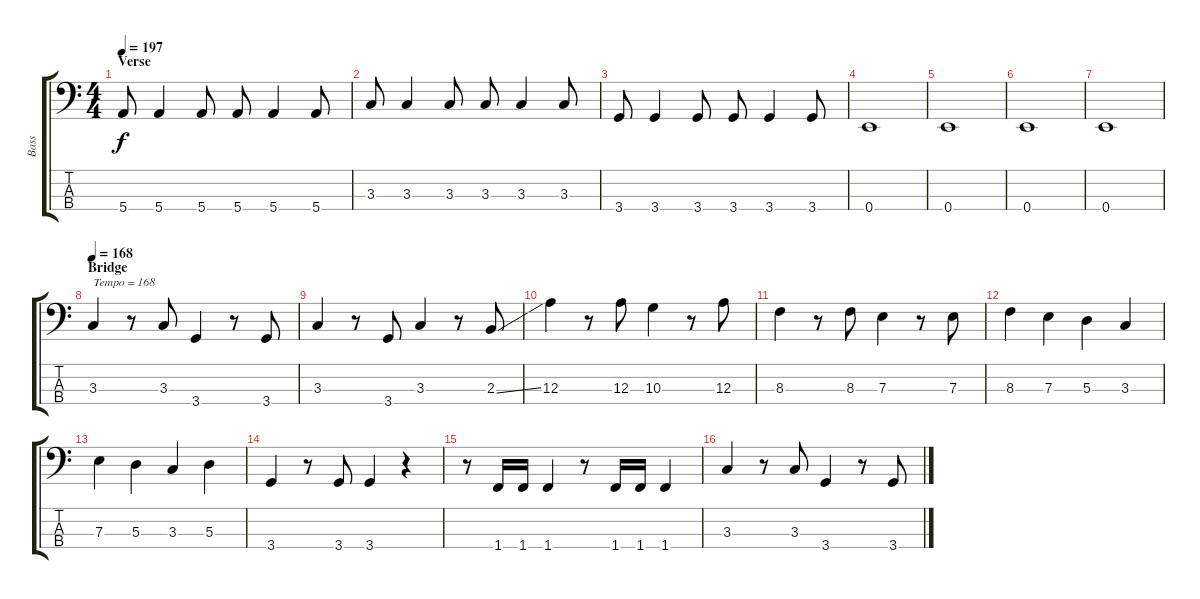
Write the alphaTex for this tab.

\track ("Bass" "Bass") {instrument electricbasspick}
\staff {score tabs}
\tuning (G2 D2 A1 E1) {hide}
\ts (4 4)
\section ("" "Verse")
\tempo 197
\clef f4
\ks c
5.4.8{dy f} 5.4.4 5.4.8 5.4.8 5.4.4 5.4.8 |
3.3.8 3.3.4 3.3.8 3.3.8 3.3.4 3.3.8 |
3.4.8 3.4.4 3.4.8 3.4.8 3.4.4 3.4.8 |
0.4.1 |
0.4.1 |
0.4.1 |
0.4.1 |
\section ("" "Bridge")
\tempo 168
3.3.4{txt "Tempo = 168"} r.8 3.3.8 3.4.4 r.8 3.4.8 |
3.3.4 r.8 3.4.8 3.3.4 r.8 2.3{ss}.8 |
12.3.4 r.8 12.3.8 10.3.4 r.8 12.3.8 |
8.3.4 r.8 8.3.8 7.3.4 r.8 7.3.8 |
8.3.4 7.3.4 5.3.4 3.3.4 |
7.3.4 5.3.4 3.3.4 5.3.4 |
3.4.4 r.8 3.4.8 3.4.4 r.4 |
r.8 1.4.16 1.4.16 1.4.4 r.8 1.4.16 1.4.16 1.4.4 |
3.3.4 r.8 3.3.8 3.4.4 r.8 3.4.8
